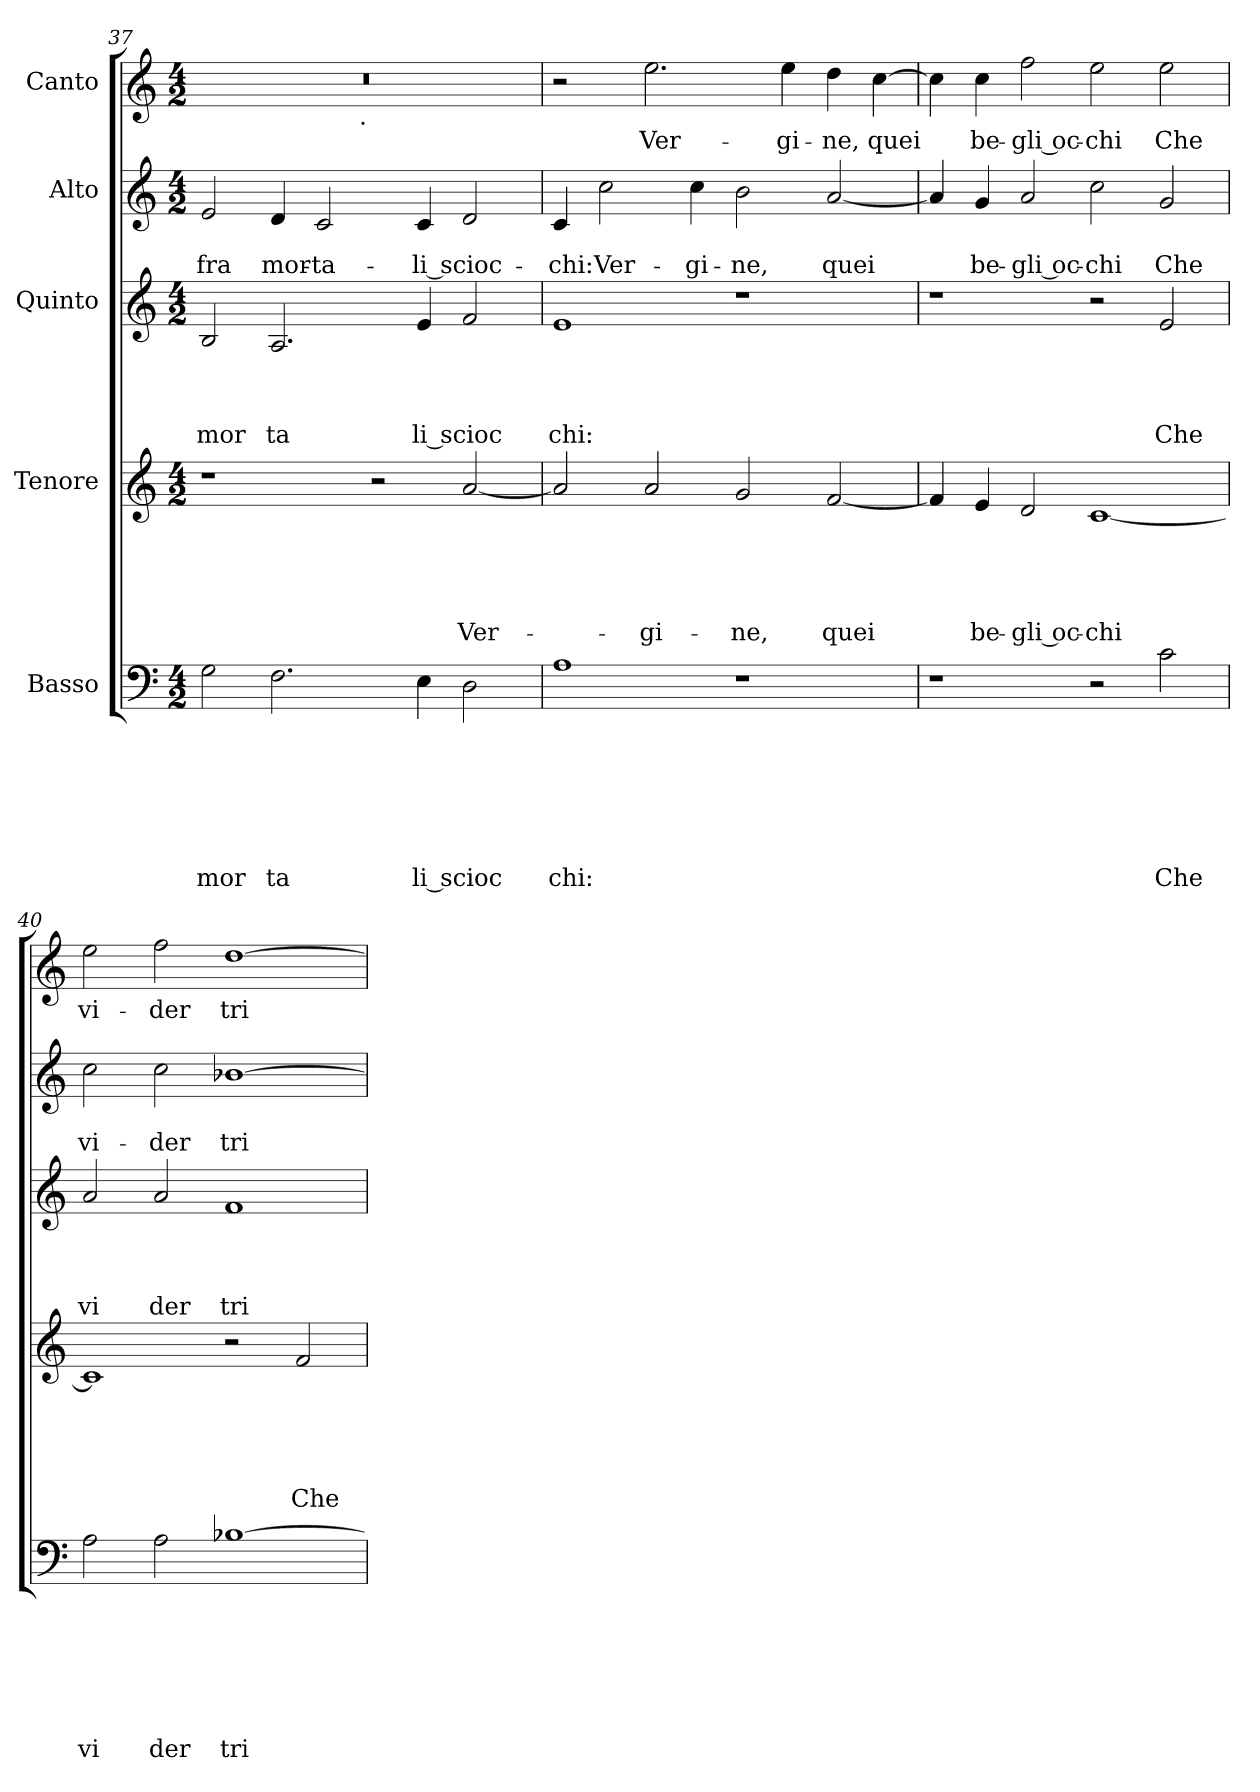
**kern	**text	**text	**text	**text	**text	**text	**text	**kern	**text	**text	**text	**text	**text	**kern	**text	**text	**text	**text	**kern	**text	**text	**kern	**text
*part5	*part5	*part5	*part5	*part5	*part5	*part5	*part5	*part4	*part4	*part4	*part4	*part4	*part4	*part3	*part3	*part3	*part3	*part3	*part2	*part2	*part2	*part1	*part1
*staff5	*staff5	*staff5	*staff5	*staff5	*staff5	*staff5	*staff5	*staff4	*staff4	*staff4	*staff4	*staff4	*staff4	*staff3	*staff3	*staff3	*staff3	*staff3	*staff2	*staff2	*staff2	*staff1	*staff1
*I"Basso	*	*	*	*	*	*	*	*I"Tenore	*	*	*	*	*	*I"Quinto	*	*	*	*	*I"Alto	*	*	*I"Canto	*
!!LO:LB:g=z
*clefF4	*	*	*	*	*	*	*	*clefG2	*	*	*	*	*	*clefG2	*	*	*	*	*clefG2	*	*	*clefG2	*
*k[]	*	*	*	*	*	*	*	*k[]	*	*	*	*	*	*k[]	*	*	*	*	*k[]	*	*	*k[]	*
*C:	*	*	*	*	*	*	*	*C:	*	*	*	*	*	*C:	*	*	*	*	*C:	*	*	*C:	*
*M4/2	*	*	*	*	*	*	*	*M4/2	*	*	*	*	*	*M4/2	*	*	*	*	*M4/2	*	*	*M4/2	*
=37	=37	=37	=37	=37	=37	=37	=37	=37	=37	=37	=37	=37	=37	=37	=37	=37	=37	=37	=37	=37	=37	=37	=37
!	!	!	!	!	!	!	!LO:LY:b	!	!	!	!	!	!	!	!	!	!	!LO:LY:b	!	!	!LO:LY:b	!	!
*	*	*	*	*	*	*	*	*	*	*	*	*	*	*	*	*	*	*	*	*	*	*^	*
2G\	.	.	.	.	.	.	mor	1r	.	.	.	.	.	2B/	.	.	.	mor	2e/	.	fra	0r	2ryy	.
!	!	!	!	!	!	!	!LO:LY:b	!	!	!	!	!	!	!	!	!	!	!LO:LY:b	!	!	!LO:LY:b	!	!	!
2.F\	.	.	.	.	.	.	ta	.	.	.	.	.	.	2.A/	.	.	.	ta	4d/	.	mor-	.	4...ryy	.
!	!	!	!	!	!	!	!	!	!	!	!	!	!	!	!	!	!	!	!	!	!LO:LY:b	!	!	!
.	.	.	.	.	.	.	.	.	.	.	.	.	.	.	.	.	.	.	2c/	.	-ta-	.	.	.
!	!	!	!	!	!	!	!	!	!	!	!	!	!	!	!	!	!	!	!	!	!	!	!LO:TX:b:t=.	!
.	.	.	.	.	.	.	.	.	.	.	.	.	.	.	.	.	.	.	.	.	.	.	1ryy	.
.	.	.	.	.	.	.	.	2r	.	.	.	.	.	.	.	.	.	.	.	.	.	.	.	.
!	!	!	!	!	!	!	!LO:LY:b	!	!	!	!	!	!	!	!	!	!	!LO:LY:b	!	!	!LO:LY:b	!	!	!
4E\	.	.	.	.	.	.	li scioc	.	.	.	.	.	.	4e/	.	.	.	li scioc	4c/	.	-li scioc-	.	.	.
!	!	!	!	!	!	!	!	!	!	!	!	!	!LO:LY:b	!	!	!	!	!	!	!	!	!	!	!
2D\	.	.	.	.	.	.	.	[<2a/	.	.	.	.	Ver-	2f/	.	.	.	.	2d/	.	.	.	.	.
.	.	.	.	.	.	.	.	.	.	.	.	.	.	.	.	.	.	.	.	.	.	.	32ryy	.
=38	=38	=38	=38	=38	=38	=38	=38	=38	=38	=38	=38	=38	=38	=38	=38	=38	=38	=38	=38	=38	=38	=38	=38	=38
!	!	!	!	!	!	!	!LO:LY:b	!	!	!	!	!	!	!	!	!	!	!LO:LY:b	!	!	!LO:LY:b	!	!	!
*	*	*	*	*	*	*	*	*	*	*	*	*	*	*	*	*	*	*	*	*	*	*v	*v	*
1A	.	.	.	.	.	.	chi:	2a/]	.	.	.	.	.	1e	.	.	.	chi:	4c/	.	-chi:	2r	.
!	!	!	!	!	!	!	!	!	!	!	!	!	!	!	!	!	!	!	!	!	!LO:LY:b	!	!
.	.	.	.	.	.	.	.	.	.	.	.	.	.	.	.	.	.	.	2cc\	.	Ver-	.	.
!	!	!	!	!	!	!	!	!	!	!	!	!	!LO:LY:b	!	!	!	!	!	!	!	!	!	!LO:LY:b
.	.	.	.	.	.	.	.	2a/	.	.	.	.	-gi-	.	.	.	.	.	.	.	.	2.ee\	Ver-
!	!	!	!	!	!	!	!	!	!	!	!	!	!	!	!	!	!	!	!	!	!LO:LY:b	!	!
.	.	.	.	.	.	.	.	.	.	.	.	.	.	.	.	.	.	.	4cc\	.	-gi-	.	.
!	!	!	!	!	!	!	!	!	!	!	!	!	!LO:LY:b	!	!	!	!	!	!	!	!LO:LY:b	!	!
1r	.	.	.	.	.	.	.	2g/	.	.	.	.	-ne,	1r	.	.	.	.	2b\	.	-ne,	.	.
!	!	!	!	!	!	!	!	!	!	!	!	!	!	!	!	!	!	!	!	!	!	!	!LO:LY:b
.	.	.	.	.	.	.	.	.	.	.	.	.	.	.	.	.	.	.	.	.	.	4ee\	-gi-
!	!	!	!	!	!	!	!	!	!	!	!	!	!LO:LY:b	!	!	!	!	!	!	!	!LO:LY:b	!	!LO:LY:b
.	.	.	.	.	.	.	.	[<2f/	.	.	.	.	quei	.	.	.	.	.	[<2a/	.	quei	4dd\	-ne,
!	!	!	!	!	!	!	!	!	!	!	!	!	!	!	!	!	!	!	!	!	!	!	!LO:LY:b
.	.	.	.	.	.	.	.	.	.	.	.	.	.	.	.	.	.	.	.	.	.	[>4cc\	quei
=39	=39	=39	=39	=39	=39	=39	=39	=39	=39	=39	=39	=39	=39	=39	=39	=39	=39	=39	=39	=39	=39	=39	=39
1r	.	.	.	.	.	.	.	4f/]	.	.	.	.	.	1r	.	.	.	.	4a/]	.	.	4cc\]	.
!	!	!	!	!	!	!	!	!	!	!	!	!	!LO:LY:b	!	!	!	!	!	!	!	!LO:LY:b	!	!LO:LY:b
.	.	.	.	.	.	.	.	4e/	.	.	.	.	be-	.	.	.	.	.	4g/	.	be-	4cc\	be-
!	!	!	!	!	!	!	!	!	!	!	!	!	!LO:LY:b:rj	!	!	!	!	!	!	!	!LO:LY:b:rj	!	!LO:LY:b:rj
.	.	.	.	.	.	.	.	2d/	.	.	.	.	-gli oc-	.	.	.	.	.	2a/	.	-gli oc-	2ff\	-gli oc-
!	!	!	!	!	!	!	!	!	!	!	!	!	!LO:LY:b	!	!	!	!	!	!	!	!LO:LY:b	!	!LO:LY:b
2r	.	.	.	.	.	.	.	[<1c	.	.	.	.	-chi	2r	.	.	.	.	2cc\	.	-chi	2ee\	-chi
!	!	!	!	!	!	!	!LO:LY:b	!	!	!	!	!	!	!	!	!	!	!LO:LY:b	!	!	!LO:LY:b	!	!LO:LY:b
2c\	.	.	.	.	.	.	Che	.	.	.	.	.	.	2e/	.	.	.	Che	2g/	.	Che	2ee\	Che
=40	=40	=40	=40	=40	=40	=40	=40	=40	=40	=40	=40	=40	=40	=40	=40	=40	=40	=40	=40	=40	=40	=40	=40
!	!	!	!	!	!	!	!LO:LY:b	!	!	!	!	!	!	!	!	!	!	!LO:LY:b	!	!	!LO:LY:b	!	!LO:LY:b
2A\	.	.	.	.	.	.	vi	1c]	.	.	.	.	.	2a/	.	.	.	vi	2cc\	.	vi-	2ee\	vi-
!	!	!	!	!	!	!	!LO:LY:b	!	!	!	!	!	!	!	!	!	!	!LO:LY:b	!	!	!LO:LY:b	!	!LO:LY:b
2A\	.	.	.	.	.	.	der	.	.	.	.	.	.	2a/	.	.	.	der	2cc\	.	-der	2ff\	-der
!	!	!	!	!	!	!	!LO:LY:b	!	!	!	!	!	!	!	!	!	!	!LO:LY:b	!	!	!LO:LY:b	!	!LO:LY:b
[>1B-X	.	.	.	.	.	.	tri	2r	.	.	.	.	.	1f	.	.	.	tri	[>1b-X	.	tri-	[>1dd	tri-
!	!	!	!	!	!	!	!	!	!	!	!	!	!LO:LY:b	!	!	!	!	!	!	!	!	!	!
.	.	.	.	.	.	.	.	2f/	.	.	.	.	Che	.	.	.	.	.	.	.	.	.	.
=	=	=	=	=	=	=	=	=	=	=	=	=	=	=	=	=	=	=	=	=	=	=	=
*-	*-	*-	*-	*-	*-	*-	*-	*-	*-	*-	*-	*-	*-	*-	*-	*-	*-	*-	*-	*-	*-	*-	*-
